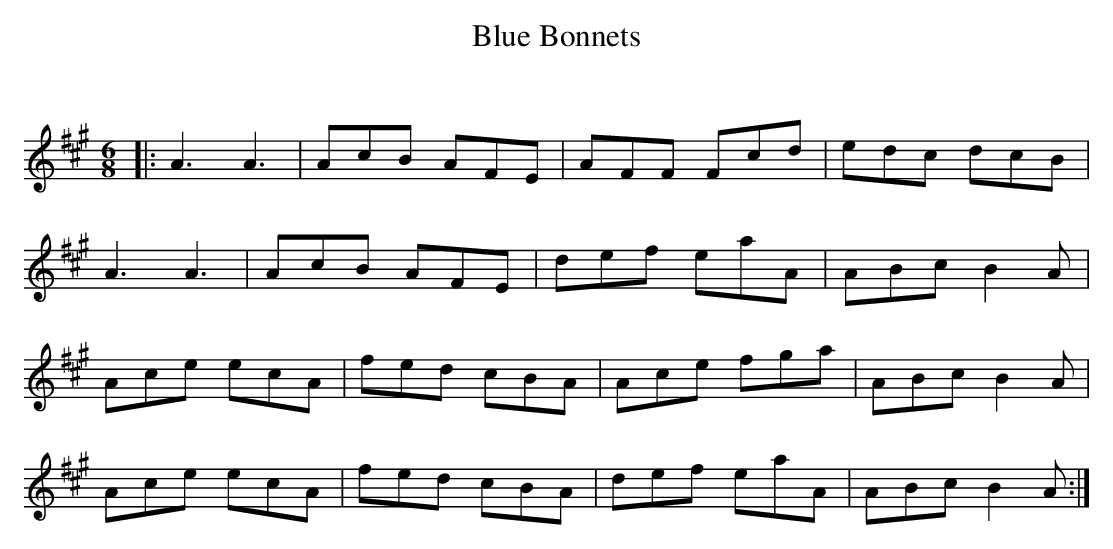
X:1
T: Blue Bonnets
C:
Q:180
K:A
M:6/8
L:1/16
|:A6 A6|A2c2B2 A2F2E2|A2F2F2 F2c2d2|e2d2c2 d2c2B2|
A6 A6|A2c2B2 A2F2E2|d2e2f2 e2a2A2|A2B2c2 B4A2|
A2c2e2 e2c2A2|f2e2d2 c2B2A2|A2c2e2 f2g2a2|A2B2c2 B4A2|
A2c2e2 e2c2A2|f2e2d2 c2B2A2|d2e2f2 e2a2A2|A2B2c2 B4A2:|
